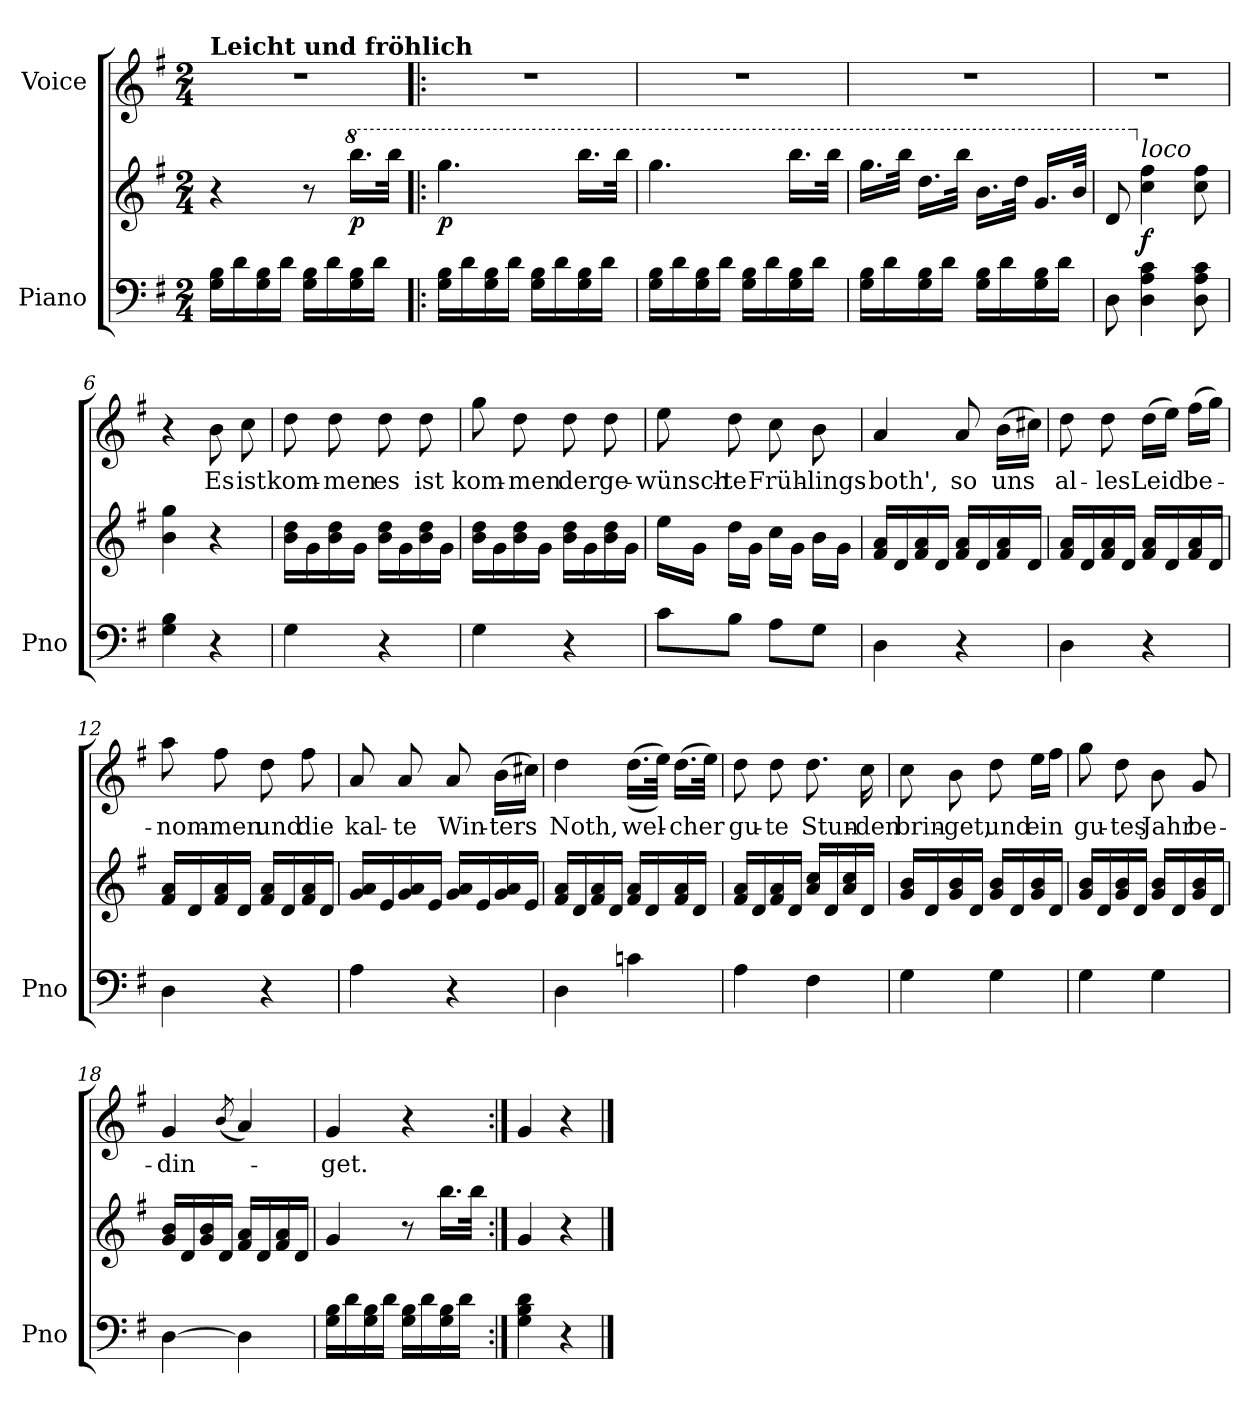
**kern	**kern	**dynam	**kern	**text
*part2	*part2	*part2	*part1	*part1
*staff3	*staff2	*staff2/3	*staff1	*staff1
*I"Piano	*	*	*I"Voice	*
*I'Pno	*	*	*	*
*clefF4	*clefG2	*	*clefG2	*
*k[f#]	*k[f#]	*	*k[f#]	*
*M2/4	*M2/4	*	*M2/4	*
=1	=1	=1	=1	=1
!	!	!	!LO:TX:a:B:t=Leicht und fröhlich	!
16G\ 16B\LL	4r	.	2r	.
16d\	.	.	.	.
16G\ 16B\	.	.	.	.
16d\JJ	.	.	.	.
16G\ 16B\LL	8r	.	.	.
16d\	.	.	.	.
*	*8va	*	*	*
!	!	!LO:DY:b	!	!
16G\ 16B\	16.bbb\LL	p	.	.
16d\JJ	.	.	.	.
.	32bbb\JJk	.	.	.
=2!|:	=2!|:	=2!|:	=2!|:	=2!|:
!	!	!LO:DY:b	!	!
16G\ 16B\LL	4.ggg\	p	2r	.
16d\	.	.	.	.
16G\ 16B\	.	.	.	.
16d\JJ	.	.	.	.
16G\ 16B\LL	.	.	.	.
16d\	.	.	.	.
16G\ 16B\	16.bbb\LL	.	.	.
16d\JJ	.	.	.	.
.	32bbb\JJk	.	.	.
=3	=3	=3	=3	=3
16G\ 16B\LL	4.ggg\	.	2r	.
16d\	.	.	.	.
16G\ 16B\	.	.	.	.
16d\JJ	.	.	.	.
16G\ 16B\LL	.	.	.	.
16d\	.	.	.	.
16G\ 16B\	16.bbb\LL	.	.	.
16d\JJ	.	.	.	.
.	32bbb\JJk	.	.	.
=4	=4	=4	=4	=4
16G\ 16B\LL	16.ggg\LL	.	2r	.
16d\	.	.	.	.
.	32bbb\JJk	.	.	.
16G\ 16B\	16.ddd\LL	.	.	.
16d\JJ	.	.	.	.
.	32bbb\JJk	.	.	.
16G\ 16B\LL	16.bb\LL	.	.	.
16d\	.	.	.	.
.	32ddd\JJk	.	.	.
16G\ 16B\	16.gg/LL	.	.	.
16d\JJ	.	.	.	.
.	32bb/JJk	.	.	.
!!LO:LB:g=z
=5	=5	=5	=5	=5
8D\	8dd/	.	2r	.
*	*X8va	*	*	*
!	!LO:TX:a:i:t=loco	!	!	!
!	!	!LO:DY:b	!	!
4D\ 4A\ 4c\	4cc\ 4ff#\	f	.	.
8D\ 8A\ 8c\	8cc\ 8ff#\	.	.	.
=6	=6	=6	=6	=6
4G\ 4B\	4b\ 4gg\	.	4r	.
!	!	!	!	!LO:LY:b
4r	4r	.	8b\	Es
!	!	!	!	!LO:LY:b
.	.	.	8cc\	ist
=7	=7	=7	=7	=7
!	!	!	!	!LO:LY:b
4G\	16b\ 16dd\LL	.	8dd\	kom-
.	16g\	.	.	.
!	!	!	!	!LO:LY:b
.	16b\ 16dd\	.	8dd\	-men
.	16g\JJ	.	.	.
!	!	!	!	!LO:LY:b
4r	16b\ 16dd\LL	.	8dd\	es
.	16g\	.	.	.
!	!	!	!	!LO:LY:b
.	16b\ 16dd\	.	8dd\	ist
.	16g\JJ	.	.	.
=8	=8	=8	=8	=8
!	!	!	!	!LO:LY:b
4G\	16b\ 16dd\LL	.	8gg\	kom-
.	16g\	.	.	.
!	!	!	!	!LO:LY:b
.	16b\ 16dd\	.	8dd\	-men
.	16g\JJ	.	.	.
!	!	!	!	!LO:LY:b
4r	16b\ 16dd\LL	.	8dd\	der
.	16g\	.	.	.
!	!	!	!	!LO:LY:b
.	16b\ 16dd\	.	8dd\	ge-
.	16g\JJ	.	.	.
=9	=9	=9	=9	=9
!	!	!	!	!LO:LY:b
8c\L	16ee\LL	.	8ee\	-wünsch-
.	16g\JJ	.	.	.
!	!	!	!	!LO:LY:b
8B\J	16dd\LL	.	8dd\	-te
.	16g\JJ	.	.	.
!	!	!	!	!LO:LY:b
8A\L	16cc\LL	.	8cc\	Früh-
.	16g\JJ	.	.	.
!	!	!	!	!LO:LY:b
8G\J	16b\LL	.	8b\	-lings-
.	16g\JJ	.	.	.
=10	=10	=10	=10	=10
!	!	!	!	!LO:LY:b
4D\	16f#/ 16a/LL	.	4a/	-both',
.	16d/	.	.	.
.	16f#/ 16a/	.	.	.
.	16d/JJ	.	.	.
!	!	!	!	!LO:LY:b
4r	16f#/ 16a/LL	.	8a/	so
.	16d/	.	.	.
!	!	!	!	!LO:LY:b
.	16f#/ 16a/	.	(>16b\LL	uns
.	16d/JJ	.	16cc#X\JJ)	.
!!LO:LB:g=z
=11	=11	=11	=11	=11
!	!	!	!	!LO:LY:b
4D\	16f#/ 16a/LL	.	8dd\	al-
.	16d/	.	.	.
!	!	!	!	!LO:LY:b
.	16f#/ 16a/	.	8dd\	-les
.	16d/JJ	.	.	.
!	!	!	!	!LO:LY:b
4r	16f#/ 16a/LL	.	(>16dd\LL	Leid
.	16d/	.	16ee\JJ)	.
!	!	!	!	!LO:LY:b
.	16f#/ 16a/	.	(>16ff#\LL	be-
.	16d/JJ	.	16gg\JJ)	.
=12	=12	=12	=12	=12
!	!	!	!	!LO:LY:b
4D\	16f#/ 16a/LL	.	8aa\	-nom-
.	16d/	.	.	.
!	!	!	!	!LO:LY:b
.	16f#/ 16a/	.	8ff#\	-men
.	16d/JJ	.	.	.
!	!	!	!	!LO:LY:b
4r	16f#/ 16a/LL	.	8dd\	und
.	16d/	.	.	.
!	!	!	!	!LO:LY:b
.	16f#/ 16a/	.	8ff#\	die
.	16d/JJ	.	.	.
=13	=13	=13	=13	=13
!	!	!	!	!LO:LY:b
4A\	16g/ 16a/LL	.	8a/	kal-
.	16e/	.	.	.
!	!	!	!	!LO:LY:b
.	16g/ 16a/	.	8a/	-te
.	16e/JJ	.	.	.
!	!	!	!	!LO:LY:b
4r	16g/ 16a/LL	.	8a/	Win-
.	16e/	.	.	.
!	!	!	!	!LO:LY:b
.	16g/ 16a/	.	(>16b\LL	-ters
.	16e/JJ	.	16cc#X\JJ)	.
=14	=14	=14	=14	=14
!	!	!	!	!LO:LY:b
4D\	16f#/ 16a/LL	.	4dd\	Noth,
.	16d/	.	.	.
.	16f#/ 16a/	.	.	.
.	16d/JJ	.	.	.
!	!	!	!	!LO:LY:b
4cn\	16f#/ 16a/LL	.	(>(>16.dd\LL	wel-
.	16d/	.	.	.
.	.	.	32ee\JJk))	.
!	!	!	!	!LO:LY:b
.	16f#/ 16a/	.	(>16.dd\LL	-cher
.	16d/JJ	.	.	.
.	.	.	32ee\JJk)	.
=15	=15	=15	=15	=15
!	!	!	!	!LO:LY:b
4A\	16f#/ 16a/LL	.	8dd\	gu-
.	16d/	.	.	.
!	!	!	!	!LO:LY:b
.	16f#/ 16a/	.	8dd\	-te
.	16d/JJ	.	.	.
!	!	!	!	!LO:LY:b
4F#\	16a/ 16cc/LL	.	8.dd\	Stun-
.	16d/	.	.	.
.	16a/ 16cc/	.	.	.
!	!	!	!	!LO:LY:b
.	16d/JJ	.	16cc\	-den
!!LO:PB:g=z
=16	=16	=16	=16	=16
!	!	!	!	!LO:LY:b
4G\	16g/ 16b/LL	.	8cc\	brin-
.	16d/	.	.	.
!	!	!	!	!LO:LY:b
.	16g/ 16b/	.	8b\	-get,
.	16d/JJ	.	.	.
!	!	!	!	!LO:LY:b
4G\	16g/ 16b/LL	.	8dd\	und
.	16d/	.	.	.
!	!	!	!	!LO:LY:b
.	16g/ 16b/	.	16ee\LL	ein
.	16d/JJ	.	16ff#\JJ	.
=17	=17	=17	=17	=17
!	!	!	!	!LO:LY:b
4G\	16g/ 16b/LL	.	8gg\	gu-
.	16d/	.	.	.
!	!	!	!	!LO:LY:b
.	16g/ 16b/	.	8dd\	-tes
.	16d/JJ	.	.	.
!	!	!	!	!LO:LY:b
4G\	16g/ 16b/LL	.	8b\	Jahr
.	16d/	.	.	.
!	!	!	!	!LO:LY:b
.	16g/ 16b/	.	8g/	be-
.	16d/JJ	.	.	.
=18	=18	=18	=18	=18
!	!	!	!	!LO:LY:b
[4D\	16g/ 16b/LL	.	4g/	-din-
.	16d/	.	.	.
.	16g/ 16b/	.	.	.
.	16d/JJ	.	.	.
.	.	.	(<8qb/	.
4D\]	16f#/ 16a/LL	.	4a/)	.
.	16d/	.	.	.
.	16f#/ 16a/	.	.	.
.	16d/JJ	.	.	.
=19	=19	=19	=19	=19
!	!	!	!	!LO:LY:b
16G\ 16B\LL	4g/	.	4g/	-get.
16d\	.	.	.	.
16G\ 16B\	.	.	.	.
16d\JJ	.	.	.	.
16G\ 16B\LL	8r	.	4r	.
16d\	.	.	.	.
16G\ 16B\	16.bb\LL	.	.	.
16d\JJ	.	.	.	.
.	32bb\JJk	.	.	.
=20:|!	=20:|!	=20:|!	=20:|!	=20:|!
4G\ 4B\ 4d\	4g/	.	4g/	.
4r	4r	.	4r	.
==	==	==	==	==
*-	*-	*-	*-	*-
